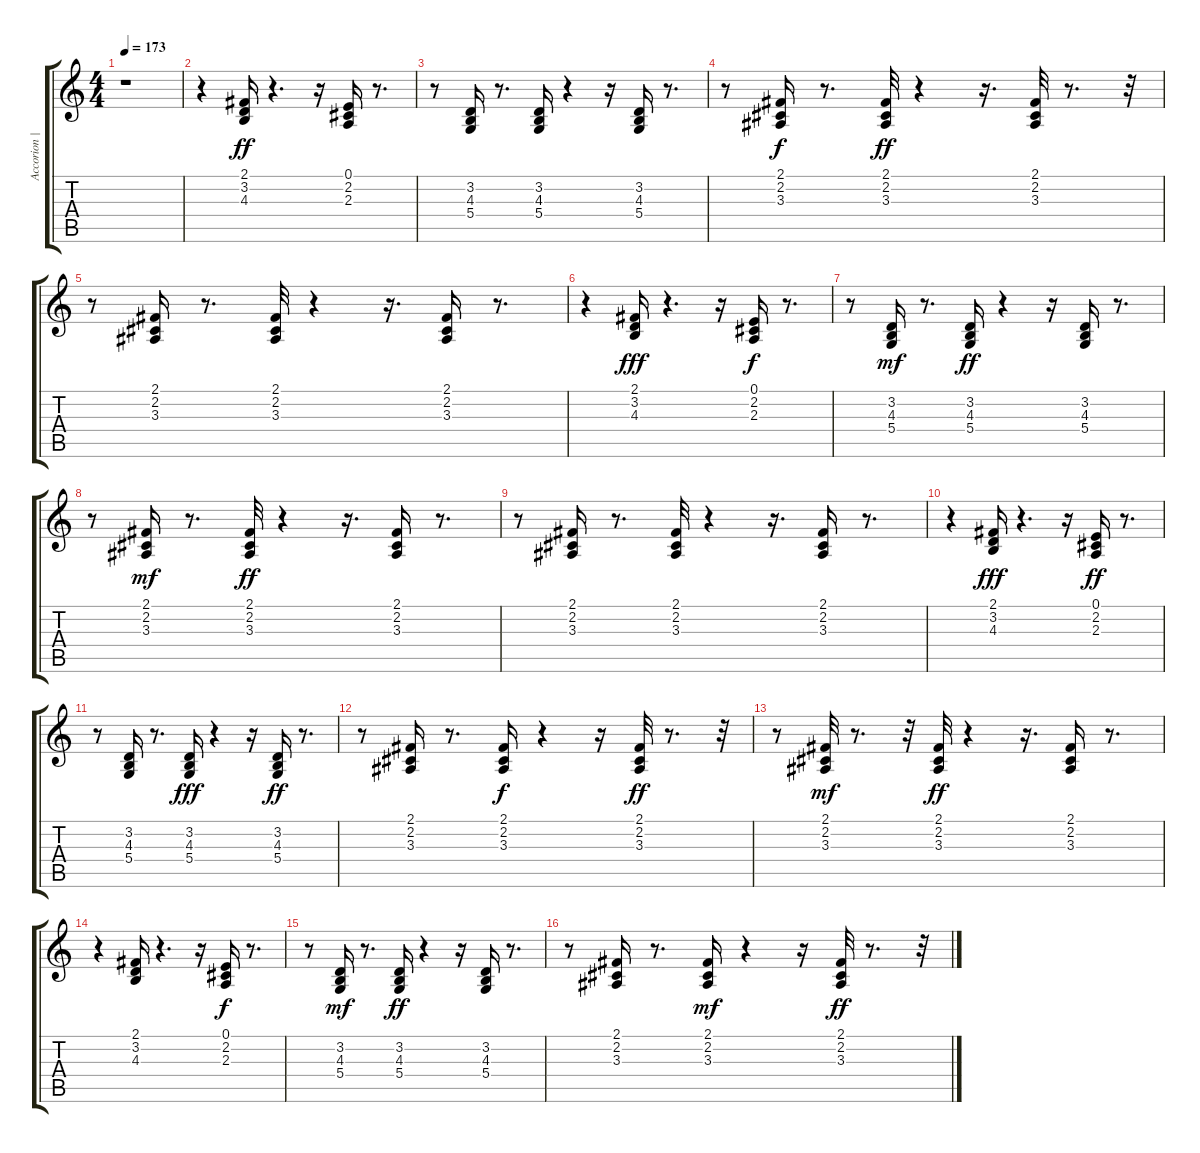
\track ("Accorion ||  (chords)" "Accorion |") {instrument accordion}
\staff {score tabs}
\tuning (E4 B3 G3 D3 A2 E2) {hide}
\ts (4 4)
\tempo 173
\clef g2
\ks c
r.1{dy f} |
r.4 (2.1 3.2 4.3).16{dy ff} r.4{d} r.16 (0.1 2.2 2.3).16 r.8{d} |
r.8 (3.2 4.3 5.4).16 r.8{d} (3.2 4.3 5.4).16 r.4 r.16 (3.2 4.3 5.4).16 r.8{d} |
r.8 (2.1 2.2 3.3).16{dy f} r.8{d} (2.1 2.2 3.3).32{dy ff} r.4 r.16{d} (2.1 2.2 3.3).32 r.8{d} r.32 |
r.8 (2.1 2.2 3.3).16 r.8{d} (2.1 2.2 3.3).32 r.4 r.16{d} (2.1 2.2 3.3).16 r.8{d} |
r.4 (2.1 3.2 4.3).16{dy fff} r.4{d} r.16 (0.1 2.2 2.3).16{dy f} r.8{d} |
r.8 (3.2 4.3 5.4).16{dy mf} r.8{d} (3.2 4.3 5.4).16{dy ff} r.4 r.16 (3.2 4.3 5.4).16 r.8{d} |
r.8 (2.1 2.2 3.3).16{dy mf} r.8{d} (2.1 2.2 3.3).32{dy ff} r.4 r.16{d} (2.1 2.2 3.3).16 r.8{d} |
r.8 (2.1 2.2 3.3).16 r.8{d} (2.1 2.2 3.3).32 r.4 r.16{d} (2.1 2.2 3.3).16 r.8{d} |
r.4 (2.1 3.2 4.3).16{dy fff} r.4{d} r.16 (0.1 2.2 2.3).16{dy ff} r.8{d} |
r.8 (3.2 4.3 5.4).16 r.8{d} (3.2 4.3 5.4).16{dy fff} r.4 r.16 (3.2 4.3 5.4).16{dy ff} r.8{d} |
r.8 (2.1 2.2 3.3).16 r.8{d} (2.1 2.2 3.3).16{dy f} r.4 r.16 (2.1 2.2 3.3).32{dy ff} r.8{d} r.32 |
r.8 (2.1 2.2 3.3).32{dy mf} r.8{d} r.32 (2.1 2.2 3.3).32{dy ff} r.4 r.16{d} (2.1 2.2 3.3).16 r.8{d} |
r.4 (2.1 3.2 4.3).16 r.4{d} r.16 (0.1 2.2 2.3).16{dy f} r.8{d} |
r.8 (3.2 4.3 5.4).16{dy mf} r.8{d} (3.2 4.3 5.4).16{dy ff} r.4 r.16 (3.2 4.3 5.4).16 r.8{d} |
r.8 (2.1 2.2 3.3).16 r.8{d} (2.1 2.2 3.3).16{dy mf} r.4 r.16 (2.1 2.2 3.3).32{dy ff} r.8{d} r.32
